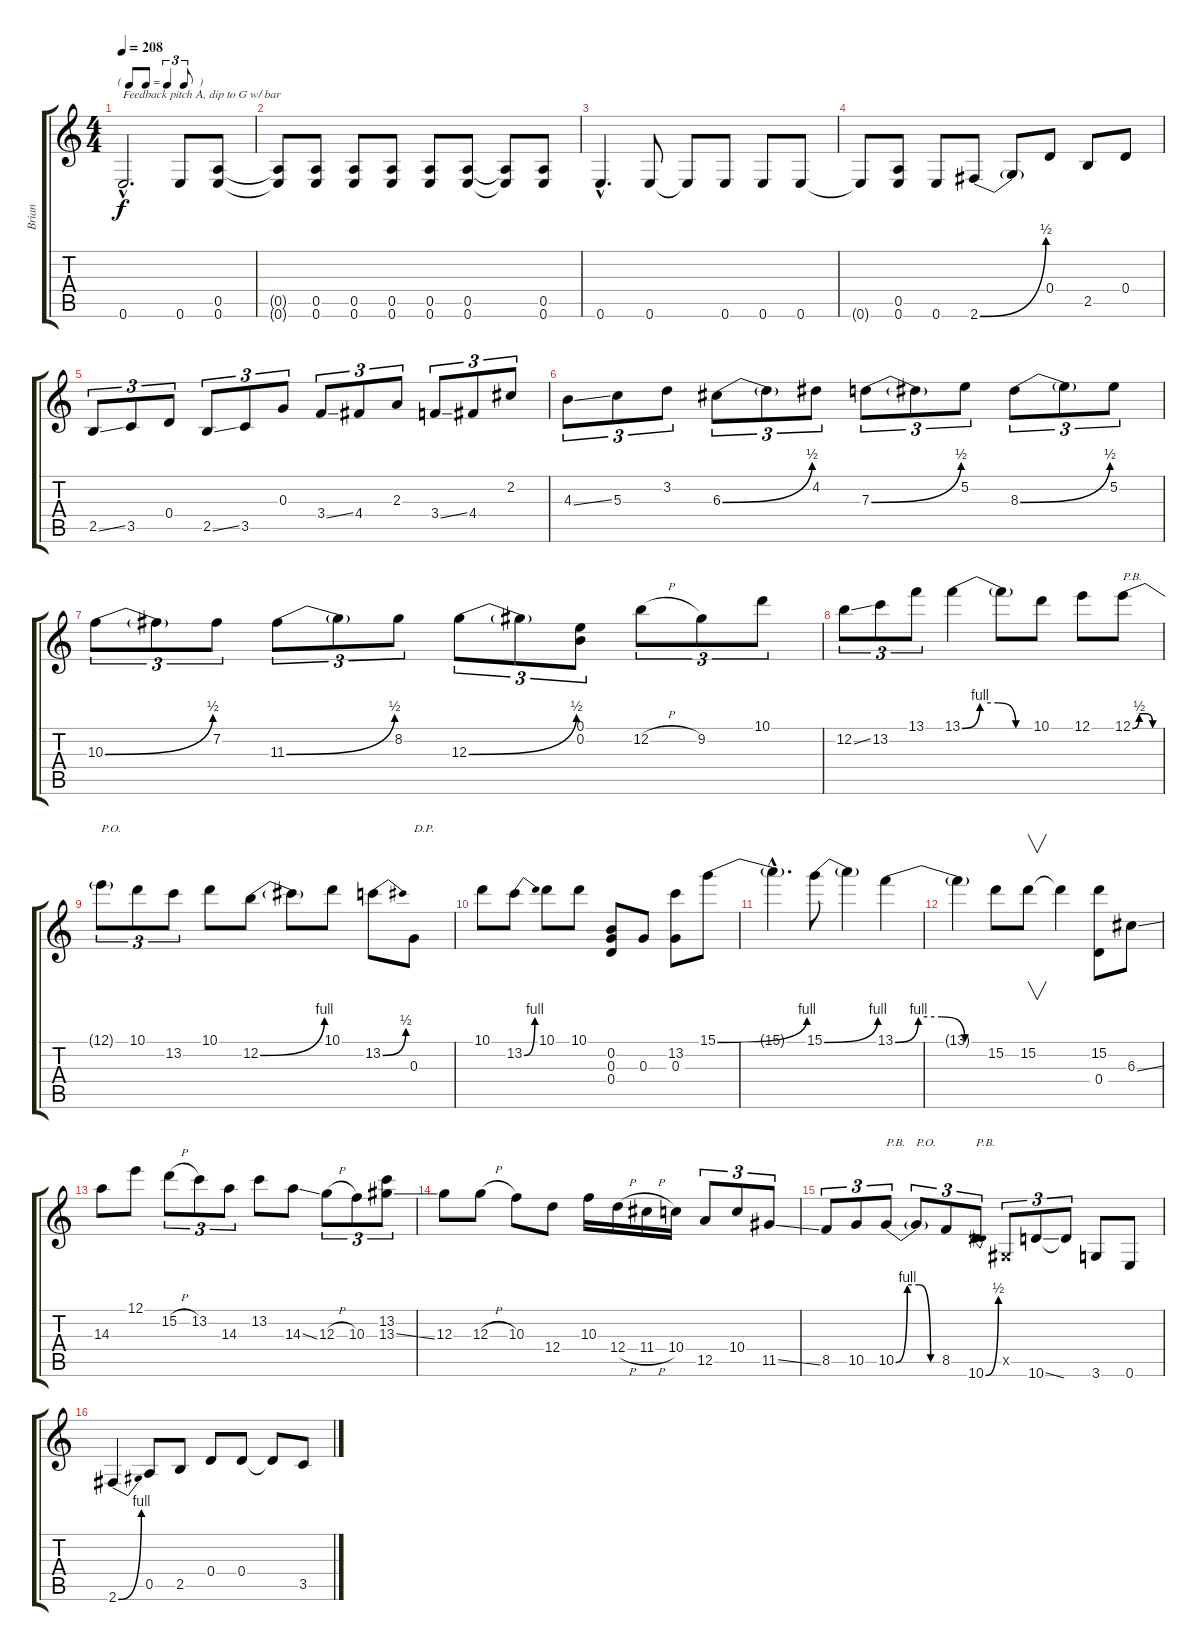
\track ("Brian" "Brian") {instrument electricguitarjazz}
\staff {score tabs}
\tuning (E4 B3 G3 D3 A2 E2) {hide}
\ts (4 4)
\tf triplet8th
\tempo 208
\clef g2
\ks c
0.6{hac t}.2{d txt "Feedback pitch A, dip to G w/ bar" dy f} 0.6.8 (0.5 0.6).8 |
(0.5{t} 0.6{t}).8 (0.5 0.6).8 (0.5 0.6).8 (0.5 0.6).8 (0.5 0.6).8 (0.5 0.6).8 (0.5{t} 0.6{t}).8 (0.5 0.6).8 |
0.6{hac}.4{d} 0.6.8 0.6{t}.8 0.6.8 0.6.8 0.6.8 |
0.6{t}.8 (0.5 0.6).8 0.6.8 2.6{be (bend 0 0 60 2)}.8 2.6{t}.8 0.4.8 2.5.8 0.4.8 |
2.5{ss}.8{tu (3 2)} 3.5.8{tu (3 2)} 0.4.8{tu (3 2)} 2.5{ss}.8{tu (3 2)} 3.5.8{tu (3 2)} 0.3.8{tu (3 2)} 3.4{ss}.8{tu (3 2)} 4.4.8{tu (3 2)} 2.3.8{tu (3 2)} 3.4{ss}.8{tu (3 2)} 4.4.8{tu (3 2)} 2.2.8{tu (3 2)} |
4.3{ss}.8{tu (3 2)} 5.3.8{tu (3 2)} 3.2.8{tu (3 2)} 6.3{be (bend 0 0 60 2)}.8{tu (3 2)} 6.3{t}.8{tu (3 2)} 4.2.8{tu (3 2)} 7.3{be (bend 0 0 60 2)}.8{tu (3 2)} 7.3{t}.8{tu (3 2)} 5.2.8{tu (3 2)} 8.3{be (bend 0 0 60 2)}.8{tu (3 2)} 8.3{t}.8{tu (3 2)} 5.2.8{tu (3 2)} |
10.3{be (bend 0 0 60 2)}.8{tu (3 2)} 10.3{t}.8{tu (3 2)} 7.2.8{tu (3 2)} 11.3{be (bend 0 0 60 2)}.8{tu (3 2)} 11.3{t}.8{tu (3 2)} 8.2.8{tu (3 2)} 12.3{be (bend 0 0 60 2)}.8{tu (3 2)} 12.3{t}.8{tu (3 2)} (0.1 0.2).8{tu (3 2)} 12.2{h}.8{tu (3 2)} 9.2.8{tu (3 2)} 10.1.8{tu (3 2)} |
12.2{ss}.8{tu (3 2)} 13.2.8{tu (3 2)} 13.1.8{tu (3 2)} 13.1{be (custom 0 0 15 4 30 4 45 0 60 0)}.4 13.1{t}.8 10.1.8 12.1.8 12.1{be (custom 0 0 15 2 30 2 45 0 60 0)}.8{txt "P.B."} |
12.1{t}.8{tu (3 2) txt "P.O."} 10.1.8{tu (3 2)} 13.2.8{tu (3 2)} 10.1.8 12.2{be (bend 0 0 60 4)}.8 12.2{t}.8 10.1.8 13.2{be (bend 0 0 60 2)}.8 0.3.8{txt "D.P."} |
10.1.8 13.2{be (bend 0 0 60 4)}.8 10.1.8 10.1.8 (0.2 0.3 0.4).8 0.3.8 (13.2 0.3).8 15.1{be (bend 0 0 60 4)}.8 |
15.1{hac t}.4{d} 15.1{be (bend 0 0 60 4)}.8 15.1{t}.4 13.1{be (custom 0 0 15 4 30 4 45 0 60 0)}.4 |
13.1{t}.4 15.2.8 15.2.8{v} 15.2{t}.4 (15.2 0.4).8 6.3{ss}.8 |
14.3.8 12.1.8 15.2{h}.8{tu (3 2)} 13.2.8{tu (3 2)} 14.3.8{tu (3 2)} 13.2.8 14.3{ss}.8 12.3{h}.8{tu (3 2)} 10.3.8{tu (3 2)} (13.2 13.3{ss}).8{tu (3 2)} |
12.3.8 12.3{h}.8 10.3.8 12.4.8 10.3.16 12.4{h}.16 11.4{h}.16 10.4.16 12.5.8{tu (3 2)} 10.4.8{tu (3 2)} 11.5{ss}.8{tu (3 2)} |
8.5.8{tu (3 2)} 10.5.8{tu (3 2)} 10.5{be (custom 0 0 15 4 30 4 45 0 60 0)}.8{tu (3 2) txt "P.B."} 10.5{t}.8{tu (3 2) txt "P.O."} 8.5.8{tu (3 2)} 10.6{be (bend 0 0 60 2)}.8{tu (3 2) txt "P.B."} -1.5{x}.8{tu (3 2)} 10.6{ss}.8{tu (3 2)} 10.6{t}.8{tu (3 2)} 3.6.8 0.6.8 |
2.6{be (bend 0 0 60 4)}.4 0.5.8 2.5.8 0.4.8 0.4.8 0.4{t}.8 3.5{ss}.8
